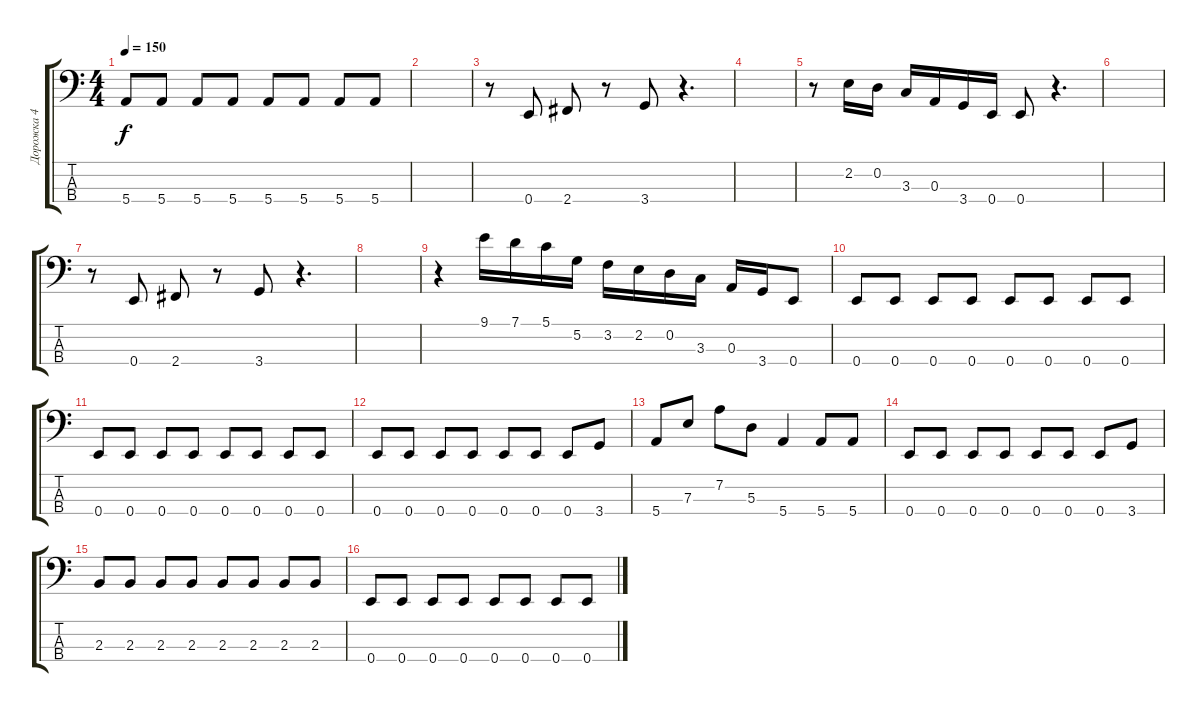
\track ("Дорожка 4" "Дорожка 4") {instrument electricbassfinger}
\staff {score tabs}
\tuning (G2 D2 A1 E1) {hide}
\ts (4 4)
\tempo 150
\clef f4
\ks c
5.4.8{dy f} 5.4.8 5.4.8 5.4.8 5.4.8 5.4.8 5.4.8 5.4.8 |
|
r.8 0.4.8 2.4.8 r.8 3.4.8 r.4{d} |
|
r.8 2.2.16 0.2.16 3.3.16 0.3.16 3.4.16 0.4.16 0.4.8 r.4{d} |
|
r.8 0.4.8 2.4.8 r.8 3.4.8 r.4{d} |
|
r.4 9.1.16 7.1.16 5.1.16 5.2.16 3.2.16 2.2.16 0.2.16 3.3.16 0.3.16 3.4.16 0.4.8 |
0.4.8 0.4.8 0.4.8 0.4.8 0.4.8 0.4.8 0.4.8 0.4.8 |
0.4.8 0.4.8 0.4.8 0.4.8 0.4.8 0.4.8 0.4.8 0.4.8 |
0.4.8 0.4.8 0.4.8 0.4.8 0.4.8 0.4.8 0.4.8 3.4.8 |
5.4.8 7.3.8 7.2.8 5.3.8 5.4.4 5.4.8 5.4.8 |
0.4.8 0.4.8 0.4.8 0.4.8 0.4.8 0.4.8 0.4.8 3.4.8 |
2.3.8 2.3.8 2.3.8 2.3.8 2.3.8 2.3.8 2.3.8 2.3.8 |
0.4.8 0.4.8 0.4.8 0.4.8 0.4.8 0.4.8 0.4.8 0.4.8
